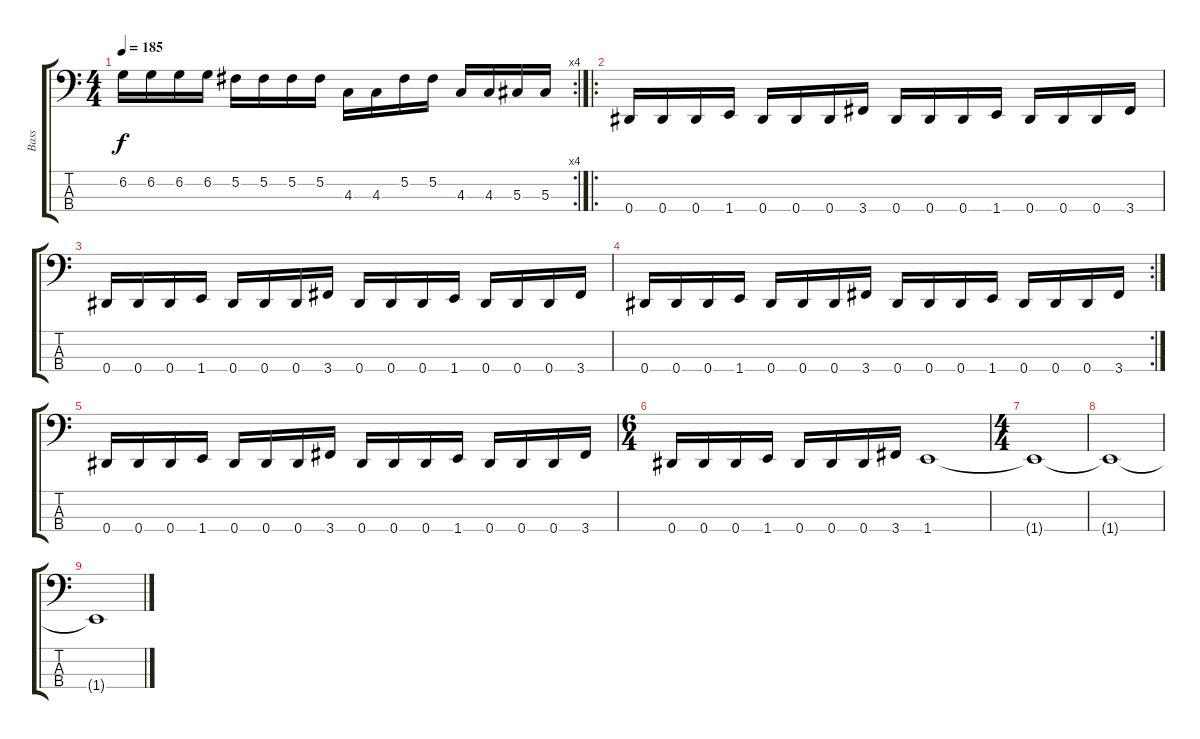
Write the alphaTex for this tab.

\track ("Bass" "Bass") {instrument electricbasspick}
\staff {score tabs}
\tuning (Gb2 Db2 Ab1 Eb1) {hide}
\rc 4
\ts (4 4)
\tempo 185
\clef f4
\ks c
6.2.16{dy f} 6.2.16 6.2.16 6.2.16 5.2.16 5.2.16 5.2.16 5.2.16 4.3.16 4.3.16 5.2.16 5.2.16 4.3.16 4.3.16 5.3.16 5.3.16 |
\ro
0.4.16 0.4.16 0.4.16 1.4.16 0.4.16 0.4.16 0.4.16 3.4.16 0.4.16 0.4.16 0.4.16 1.4.16 0.4.16 0.4.16 0.4.16 3.4.16 |
0.4.16 0.4.16 0.4.16 1.4.16 0.4.16 0.4.16 0.4.16 3.4.16 0.4.16 0.4.16 0.4.16 1.4.16 0.4.16 0.4.16 0.4.16 3.4.16 |
\rc 2
0.4.16 0.4.16 0.4.16 1.4.16 0.4.16 0.4.16 0.4.16 3.4.16 0.4.16 0.4.16 0.4.16 1.4.16 0.4.16 0.4.16 0.4.16 3.4.16 |
0.4.16 0.4.16 0.4.16 1.4.16 0.4.16 0.4.16 0.4.16 3.4.16 0.4.16 0.4.16 0.4.16 1.4.16 0.4.16 0.4.16 0.4.16 3.4.16 |
\ts (6 4)
0.4.16 0.4.16 0.4.16 1.4.16 0.4.16 0.4.16 0.4.16 3.4.16 1.4.1 |
\ts (4 4)
1.4{t}.1{volume 0} |
1.4{t}.1 |
1.4{t}.1
